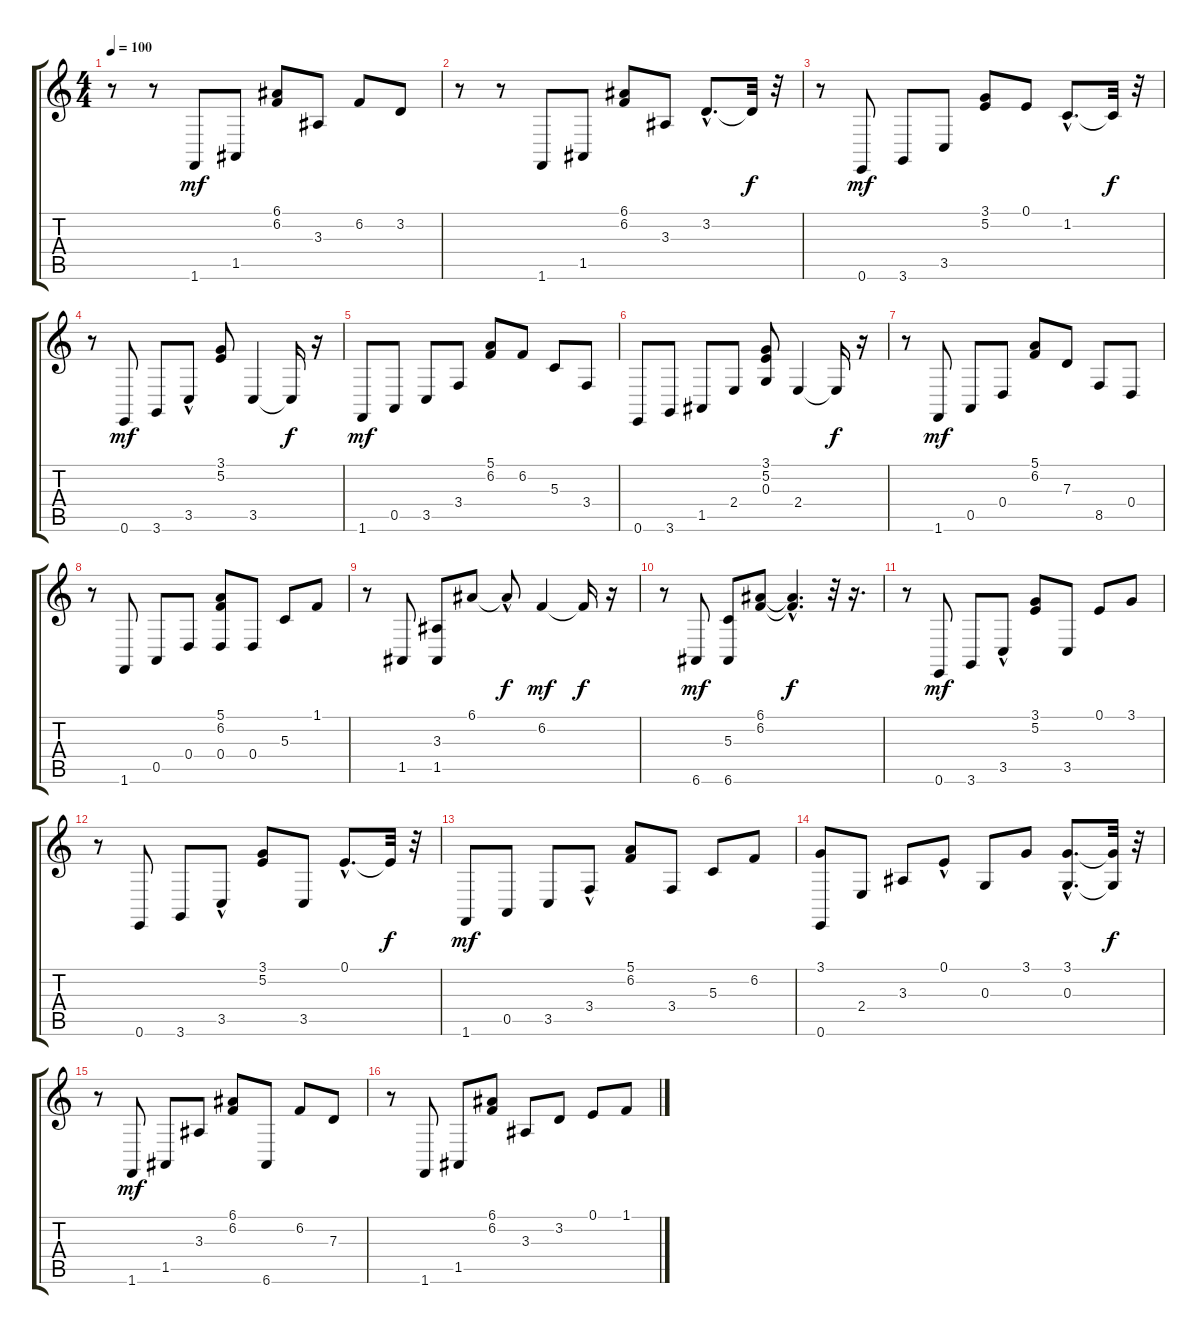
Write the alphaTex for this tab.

\track "" {instrument acousticgrandpiano}
\staff {score tabs}
\tuning (E4 B3 G3 D3 A2 E2) {hide}
\ts (4 4)
\tempo 100
\clef g2
\ks c
r.8{dy f} r.8 1.6.8{dy mf} 1.5.8 (6.1 6.2).8 3.3.8 6.2.8 3.2.8 |
r.8 r.8 1.6.8 1.5.8 (6.1 6.2).8 3.3.8 3.2{hac}.8{d} 3.2{t}.32{dy f} r.32 |
r.8 0.6.8{dy mf} 3.6.8 3.5.8 (3.1 5.2).8 0.1.8 1.2{hac}.8{d} 1.2{t}.32{dy f} r.32 |
r.8 0.6.8{dy mf} 3.6.8 3.5{hac}.8 (3.1 5.2).8 3.5.4 3.5{t}.16{dy f} r.16 |
1.6.8{dy mf} 0.5.8 3.5.8 3.4.8 (5.1 6.2).8 6.2.8 5.3.8 3.4.8 |
0.6.8 3.6.8 1.5.8 2.4.8 (3.1 5.2 0.3).8 2.4.4 2.4{t}.16{dy f} r.16 |
r.8 1.6.8{dy mf} 0.5.8 0.4.8 (5.1 6.2).8 7.3.8 8.5.8 0.4.8 |
r.8 1.6.8 0.5.8 0.4.8 (5.1 6.2 0.4).8 0.4.8 5.3.8 1.1.8 |
r.8 1.5.8 (3.3 1.5).8 6.1.8 6.1{hac t}.8{dy f} 6.2.4{dy mf} 6.2{t}.16{dy f} r.16 |
r.8 6.6.8{dy mf} (5.3 6.6).8 (6.1 6.2).8 (6.1{hac t} 6.2{hac t}).4{d dy f} r.32 r.16{d} |
r.8 0.6.8{dy mf} 3.6.8 3.5{hac}.8 (3.1 5.2).8 3.5.8 0.1.8 3.1.8 |
r.8 0.6.8 3.6.8 3.5{hac}.8 (3.1 5.2).8 3.5.8 0.1{hac}.8{d} 0.1{t}.32{dy f} r.32 |
1.6.8{dy mf} 0.5.8 3.5.8 3.4{hac}.8 (5.1 6.2).8 3.4.8 5.3.8 6.2.8 |
(3.1 0.6).8 2.4.8 3.3.8 0.1{hac}.8 0.3.8 3.1.8 (3.1{hac} 0.3{hac}).8{d} (3.1{t} 0.3{t}).32{dy f} r.32 |
r.8 1.6.8{dy mf} 1.5.8 3.3.8 (6.1 6.2).8 6.6.8 6.2.8 7.3.8 |
r.8 1.6.8 1.5.8 (6.1 6.2).8 3.3.8 3.2.8 0.1.8 1.1.8
